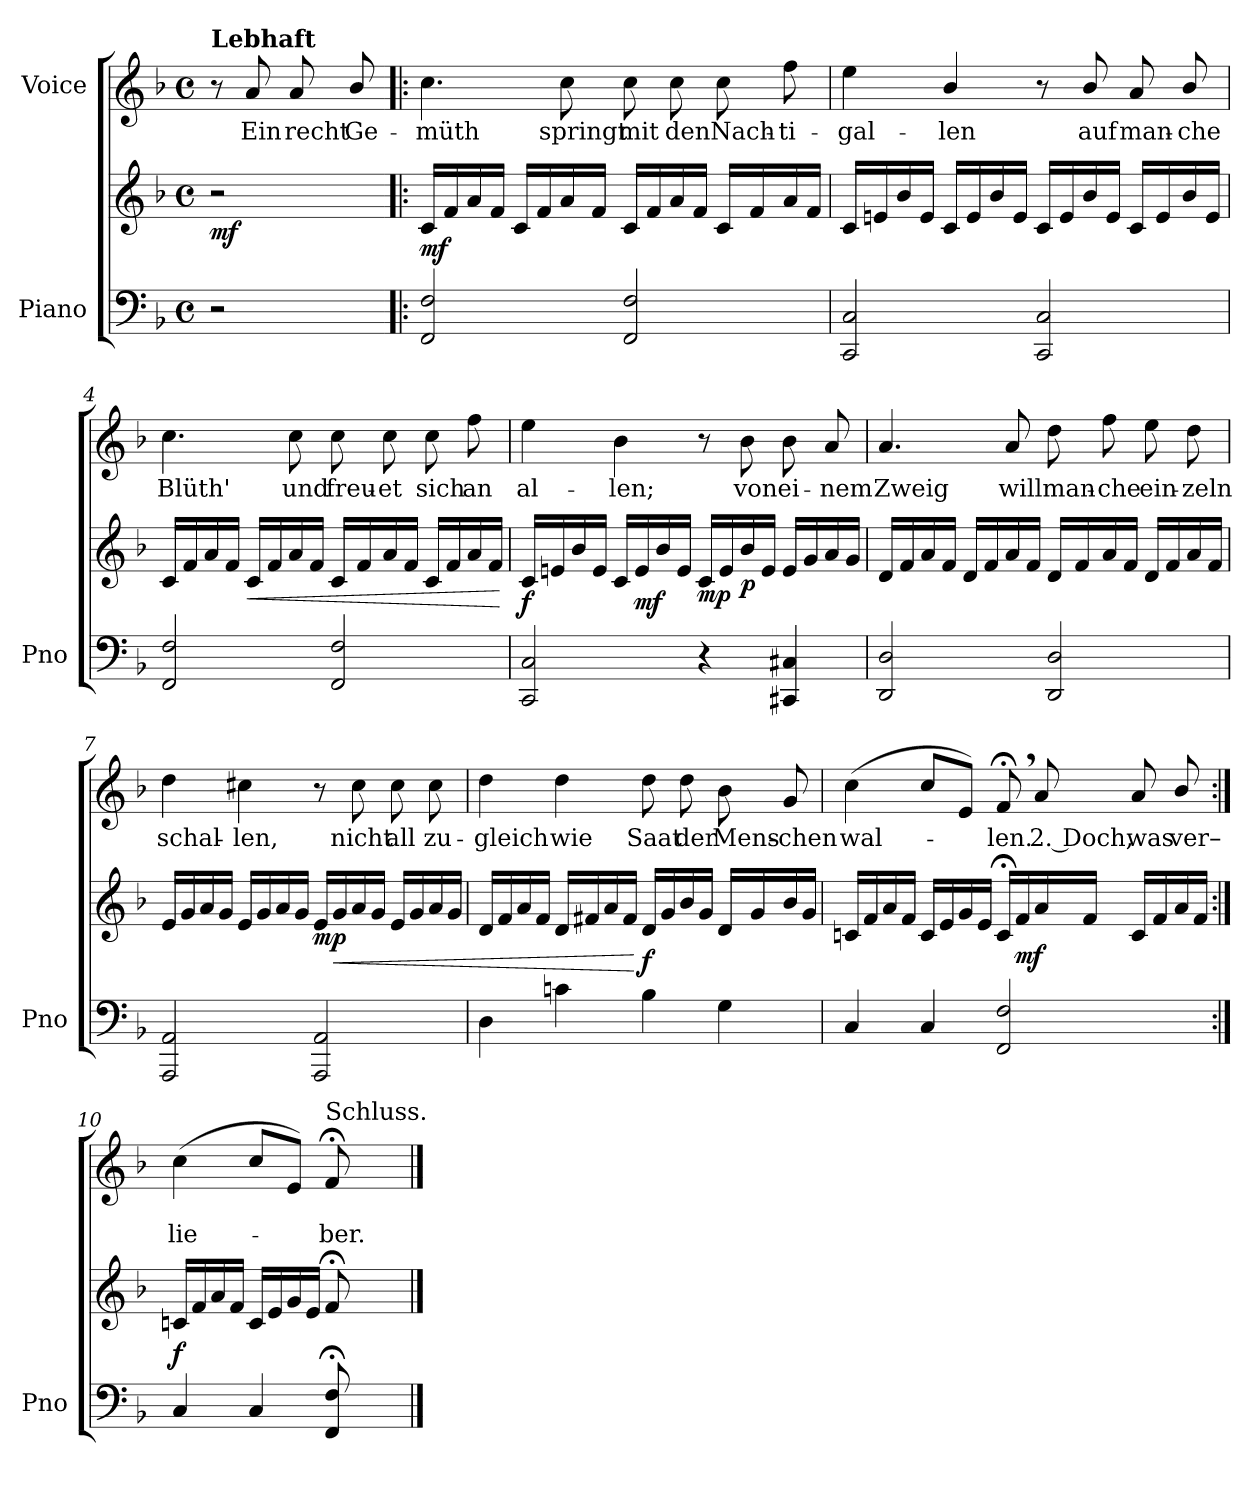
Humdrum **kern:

**kern	**kern	**dynam	**kern	**text	**text
*part2	*part2	*part2	*part1	*part1	*part1
*staff3	*staff2	*staff2/3	*staff1	*staff1	*staff1
*I"Piano	*	*	*I"Voice	*	*
*I'Pno	*	*	*	*	*
*clefF4	*clefG2	*	*clefG2	*	*
*k[b-]	*k[b-]	*	*k[b-]	*	*
*M4/4	*M4/4	*	*M4/4	*	*
*met(c)	*met(c)	*	*met(c)	*	*
=1	=1	=1	=1	=1	=1
!	!	!	!LO:TX:a:B:t=Lebhaft	!	!
!	!	!LO:DY:b	!	!	!
2r	2r	mf	8r	.	.
!	!	!	!	!LO:LY:b	!
.	.	.	8a/	Ein	.
!	!	!	!	!LO:LY:b	!
.	.	.	8a/	recht	.
!	!	!	!	!LO:LY:b	!
.	.	.	8b-/	Ge-	.
=2!|:	=2!|:	=2!|:	=2!|:	=2!|:	=2!|:
*	*	*	*MM120	*	*
!	!	!LO:DY:b	!	!LO:LY:b	!
2FF/ 2F/	16c/LL	mf	4.cc\	müth	.
.	16f/	.	.	.	.
.	16a/	.	.	.	.
.	16f/JJ	.	.	.	.
.	16c/LL	.	.	.	.
.	16f/	.	.	.	.
!	!	!	!	!LO:LY:b	!
.	16a/	.	8cc\	springt	.
.	16f/JJ	.	.	.	.
!	!	!	!	!LO:LY:b	!
2FF/ 2F/	16c/LL	.	8cc\	mit	.
.	16f/	.	.	.	.
!	!	!	!	!LO:LY:b	!
.	16a/	.	8cc\	den	.
.	16f/JJ	.	.	.	.
!	!	!	!	!LO:LY:b	!
.	16c/LL	.	8cc\	Nach-	.
.	16f/	.	.	.	.
!	!	!	!	!LO:LY:b	!
.	16a/	.	8ff\	-ti-	.
.	16f/JJ	.	.	.	.
=3	=3	=3	=3	=3	=3
!	!	!	!	!LO:LY:b	!
2CC/ 2C/	16c/LL	.	4ee\	-gal-	.
.	16en/	.	.	.	.
.	16b-/	.	.	.	.
.	16e/JJ	.	.	.	.
!	!	!	!	!LO:LY:b	!
.	16c/LL	.	4b-/	-len	.
.	16e/	.	.	.	.
.	16b-/	.	.	.	.
.	16e/JJ	.	.	.	.
2CC/ 2C/	16c/LL	.	8r	.	.
.	16e/	.	.	.	.
!	!	!	!	!LO:LY:b	!
.	16b-/	.	8b-/	auf	.
.	16e/JJ	.	.	.	.
!	!	!	!	!LO:LY:b	!
.	16c/LL	.	8a/	man-	.
.	16e/	.	.	.	.
!	!	!	!	!LO:LY:b	!
.	16b-/	.	8b-/	-che	.
.	16e/JJ	.	.	.	.
!!LO:LB:g=z
=4	=4	=4	=4	=4	=4
!	!	!	!	!LO:LY:b	!
2FF/ 2F/	16c/LL	.	4.cc\	Blüth'	.
.	16f/	.	.	.	.
.	16a/	.	.	.	.
.	16f/JJ	.	.	.	.
!	!	!LO:HP:b	!	!	!
.	16c/LL	<	.	.	.
.	16f/	.	.	.	.
!	!	!	!	!LO:LY:b	!
.	16a/	.	8cc\	und	.
.	16f/JJ	.	.	.	.
!	!	!	!	!LO:LY:b	!
2FF/ 2F/	16c/LL	.	8cc\	freu-	.
.	16f/	.	.	.	.
!	!	!	!	!LO:LY:b	!
.	16a/	.	8cc\	-et	.
.	16f/JJ	.	.	.	.
!	!	!	!	!LO:LY:b	!
.	16c/LL	.	8cc\	sich	.
.	16f/	.	.	.	.
!	!	!	!	!LO:LY:b	!
.	16a/	.	8ff\	an	.
.	16f/JJ	.	.	.	.
.	.	[	.	.	.
=5	=5	=5	=5	=5	=5
!	!	!LO:DY:b	!	!LO:LY:b	!
2CC/ 2C/	16c/LL	f	4ee\	al-	.
.	16en/	.	.	.	.
.	16b-/	.	.	.	.
.	16e/JJ	.	.	.	.
!	!	!	!	!LO:LY:b	!
.	16c/LL	.	4b-\	-len;	.
!	!	!LO:DY:b	!	!	!
.	16e/	mf	.	.	.
.	16b-/	.	.	.	.
.	16e/JJ	.	.	.	.
!	!	!LO:DY:b	!	!	!
4r	16c/LL	mp	8r	.	.
.	16e/	.	.	.	.
!	!	!LO:DY:b	!	!LO:LY:b	!
.	16b-/	p	8b-\	von	.
.	16e/JJ	.	.	.	.
!	!	!	!	!LO:LY:b	!
4CC#X/ 4C#X/	16e/LL	.	8b-\	ei-	.
.	16g/	.	.	.	.
!	!	!	!	!LO:LY:b	!
.	16a/	.	8a/	-nem	.
.	16g/JJ	.	.	.	.
=6	=6	=6	=6	=6	=6
!	!	!	!	!LO:LY:b	!
2DD/ 2D/	16d/LL	.	4.a/	Zweig	.
.	16f/	.	.	.	.
.	16a/	.	.	.	.
.	16f/JJ	.	.	.	.
.	16d/LL	.	.	.	.
.	16f/	.	.	.	.
!	!	!	!	!LO:LY:b	!
.	16a/	.	8a/	will	.
.	16f/JJ	.	.	.	.
!	!	!	!	!LO:LY:b	!
2DD/ 2D/	16d/LL	.	8dd\	man-	.
.	16f/	.	.	.	.
!	!	!	!	!LO:LY:b	!
.	16a/	.	8ff\	-che	.
.	16f/JJ	.	.	.	.
!	!	!	!	!LO:LY:b	!
.	16d/LL	.	8ee\	ein-	.
.	16f/	.	.	.	.
!	!	!	!	!LO:LY:b	!
.	16a/	.	8dd\	-zeln	.
.	16f/JJ	.	.	.	.
!!LO:LB:g=z
=7	=7	=7	=7	=7	=7
!	!	!	!	!LO:LY:b	!
2AAA/ 2AA/	16e/LL	.	4dd\	schal-	.
.	16g/	.	.	.	.
.	16a/	.	.	.	.
.	16g/JJ	.	.	.	.
!	!	!	!	!LO:LY:b	!
.	16e/LL	.	4cc#X\	-len,	.
.	16g/	.	.	.	.
.	16a/	.	.	.	.
.	16g/JJ	.	.	.	.
!	!	!LO:DY:b	!	!	!
2AAA/ 2AA/	16e/LL	mp	8r	.	.
!	!	!LO:HP:b	!	!	!
.	16g/	<	.	.	.
!	!	!	!	!LO:LY:b	!
.	16a/	.	8cc#\	nicht	.
.	16g/JJ	.	.	.	.
!	!	!	!	!LO:LY:b	!
.	16e/LL	.	8cc#\	all	.
.	16g/	.	.	.	.
!	!	!	!	!LO:LY:b	!
.	16a/	.	8cc#\	zu-	.
.	16g/JJ	.	.	.	.
=8	=8	=8	=8	=8	=8
!	!	!	!	!LO:LY:b	!
4D\	16d/LL	.	4dd\	-gleich	.
.	16f/	.	.	.	.
.	16a/	.	.	.	.
.	16f/JJ	.	.	.	.
!	!	!	!	!LO:LY:b	!
4cn\	16d/LL	.	4dd\	wie	.
.	16f#X/	.	.	.	.
.	16a/	.	.	.	.
.	16f#/JJ	.	.	.	.
!	!	!LO:DY:n=1:b	!	!LO:LY:b	!
4B-\	16d/LL	[ f	8dd\	Saat	.
.	16g/	.	.	.	.
!	!	!	!	!LO:LY:b	!
.	16b-/	.	8dd\	der	.
.	16g/JJ	.	.	.	.
*	*	*	*MM117	*	*
!	!	!	!	!LO:LY:b	!
4G\	16d/LL	.	8b-\	Mens-	.
.	16g/	.	.	.	.
!	!	!	!	!LO:LY:b	!
.	16b-/	.	8g/	-chen	.
.	16g/JJ	.	.	.	.
=9	=9	=9	=9	=9	=9
*	*	*	*MM113	*	*
!	!	!	!	!LO:LY:b	!
4C/	16cn/LL	.	(4cc\	wal-	.
.	16f/	.	.	.	.
.	16a/	.	.	.	.
.	16f/JJ	.	.	.	.
4C/	16c/LL	.	8cc/L	.	.
.	16e/	.	.	.	.
.	16g/	.	8e/J)	.	.
.	16e/JJ	.	.	.	.
!	!	!	!	!LO:LY:b	!
2FF/ 2F/	16c;</LL	.	8f;<,/	-len.	.
!	!	!LO:DY:b	!	!	!
.	16f/	mf	.	.	.
*	*	*	*MM117	*	*
!	!	!	!	!LO:LY:b	!
.	16a/	.	8a/	2. Doch,	.
.	16f/JJ	.	.	.	.
!	!	!	!	!LO:LY:b	!
.	16c/LL	.	8a/	was	.
.	16f/	.	.	.	.
!	!	!	!	!LO:LY:b	!
.	16a/	.	8b-/	ver–	.
.	16f/JJ	.	.	.	.
=10:|!	=10:|!	=10:|!	=10:|!	=10:|!	=10:|!
*	*	*	*MM110	*	*
!	!	!LO:DY:b	!	!	!LO:LY:b
4C/	16cn/LL	f	(4cc\	.	lie-
.	16f/	.	.	.	.
.	16a/	.	.	.	.
.	16f/JJ	.	.	.	.
4C/	16c/LL	.	8cc/L	.	.
.	16e/	.	.	.	.
*	*	*	*MM90	*	*
.	16g/	.	8e/J)	.	.
.	16e/JJ	.	.	.	.
!	!	!	!LO:TX:a:t=Schluss.	!	!
!	!	!	!	!	!LO:LY:b
8FF/;< 8F/;<	8f;</	.	8f;</	.	-ber.
==	==	==	==	==	==
*-	*-	*-	*-	*-	*-
